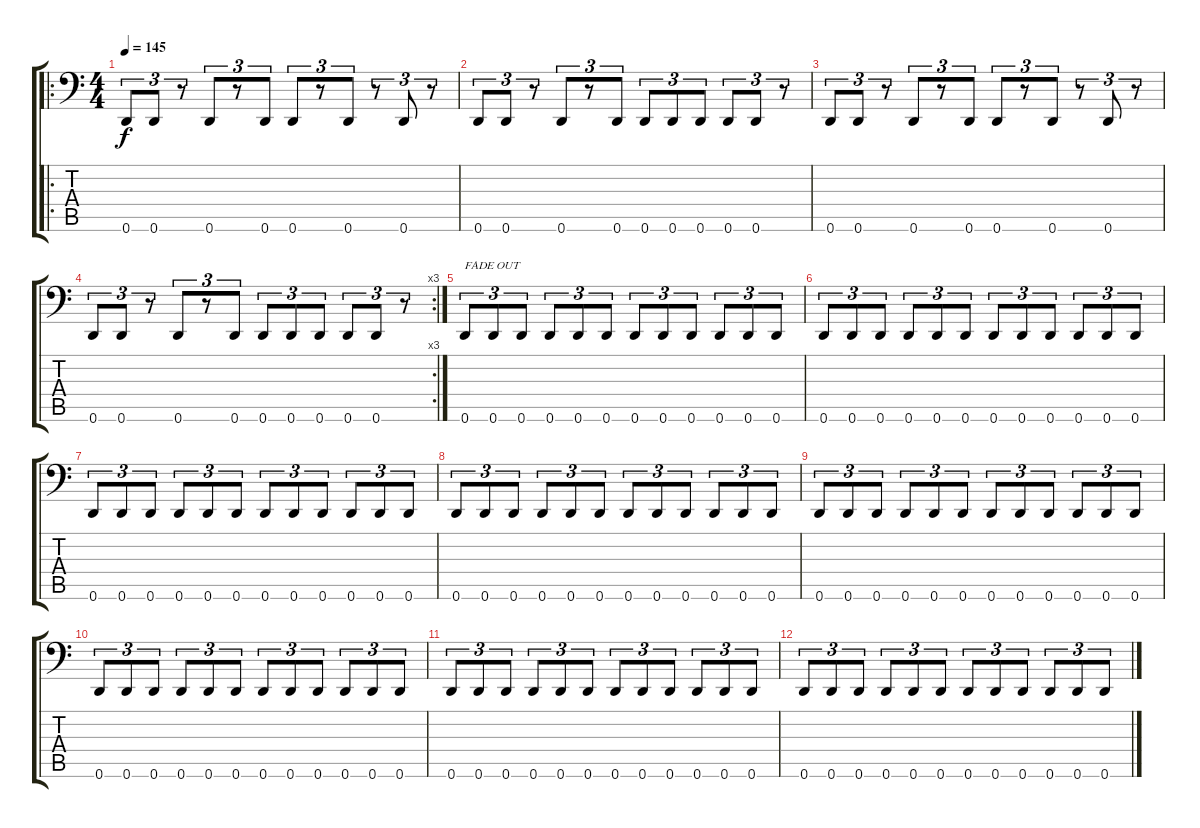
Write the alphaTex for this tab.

\track "" {instrument slapbass2}
\staff {score tabs}
\tuning (E3 B2 G2 D2 A1 D1) {hide}
\ro
\ts (4 4)
\tempo 145
\clef f4
\ks c
0.6.8{tu (3 2) dy f} 0.6.8{tu (3 2)} r.8{tu (3 2)} 0.6.8{tu (3 2)} r.8{tu (3 2)} 0.6.8{tu (3 2)} 0.6.8{tu (3 2)} r.8{tu (3 2)} 0.6.8{tu (3 2)} r.8{tu (3 2)} 0.6.8{tu (3 2)} r.8{tu (3 2)} |
0.6.8{tu (3 2)} 0.6.8{tu (3 2)} r.8{tu (3 2)} 0.6.8{tu (3 2)} r.8{tu (3 2)} 0.6.8{tu (3 2)} 0.6.8{tu (3 2)} 0.6.8{tu (3 2)} 0.6.8{tu (3 2)} 0.6.8{tu (3 2)} 0.6.8{tu (3 2)} r.8{tu (3 2)} |
0.6.8{tu (3 2)} 0.6.8{tu (3 2)} r.8{tu (3 2)} 0.6.8{tu (3 2)} r.8{tu (3 2)} 0.6.8{tu (3 2)} 0.6.8{tu (3 2)} r.8{tu (3 2)} 0.6.8{tu (3 2)} r.8{tu (3 2)} 0.6.8{tu (3 2)} r.8{tu (3 2)} |
\rc 3
0.6.8{tu (3 2)} 0.6.8{tu (3 2)} r.8{tu (3 2)} 0.6.8{tu (3 2)} r.8{tu (3 2)} 0.6.8{tu (3 2)} 0.6.8{tu (3 2)} 0.6.8{tu (3 2)} 0.6.8{tu (3 2)} 0.6.8{tu (3 2)} 0.6.8{tu (3 2)} r.8{tu (3 2)} |
0.6.8{tu (3 2) txt "FADE OUT"} 0.6.8{tu (3 2)} 0.6.8{tu (3 2)} 0.6.8{tu (3 2)} 0.6.8{tu (3 2)} 0.6.8{tu (3 2)} 0.6.8{tu (3 2)} 0.6.8{tu (3 2)} 0.6.8{tu (3 2)} 0.6.8{tu (3 2)} 0.6.8{tu (3 2)} 0.6.8{tu (3 2)} |
0.6.8{tu (3 2)} 0.6.8{tu (3 2)} 0.6.8{tu (3 2)} 0.6.8{tu (3 2)} 0.6.8{tu (3 2)} 0.6.8{tu (3 2)} 0.6.8{tu (3 2)} 0.6.8{tu (3 2)} 0.6.8{tu (3 2)} 0.6.8{tu (3 2)} 0.6.8{tu (3 2)} 0.6.8{tu (3 2)} |
0.6.8{tu (3 2)} 0.6.8{tu (3 2)} 0.6.8{tu (3 2)} 0.6.8{tu (3 2)} 0.6.8{tu (3 2)} 0.6.8{tu (3 2)} 0.6.8{tu (3 2)} 0.6.8{tu (3 2)} 0.6.8{tu (3 2)} 0.6.8{tu (3 2)} 0.6.8{tu (3 2)} 0.6.8{tu (3 2)} |
0.6.8{tu (3 2)} 0.6.8{tu (3 2)} 0.6.8{tu (3 2)} 0.6.8{tu (3 2)} 0.6.8{tu (3 2)} 0.6.8{tu (3 2)} 0.6.8{tu (3 2)} 0.6.8{tu (3 2)} 0.6.8{tu (3 2)} 0.6.8{tu (3 2)} 0.6.8{tu (3 2)} 0.6.8{tu (3 2)} |
0.6.8{tu (3 2)} 0.6.8{tu (3 2)} 0.6.8{tu (3 2)} 0.6.8{tu (3 2)} 0.6.8{tu (3 2)} 0.6.8{tu (3 2)} 0.6.8{tu (3 2)} 0.6.8{tu (3 2)} 0.6.8{tu (3 2)} 0.6.8{tu (3 2)} 0.6.8{tu (3 2)} 0.6.8{tu (3 2)} |
0.6.8{tu (3 2)} 0.6.8{tu (3 2)} 0.6.8{tu (3 2)} 0.6.8{tu (3 2)} 0.6.8{tu (3 2)} 0.6.8{tu (3 2)} 0.6.8{tu (3 2)} 0.6.8{tu (3 2)} 0.6.8{tu (3 2)} 0.6.8{tu (3 2)} 0.6.8{tu (3 2)} 0.6.8{tu (3 2)} |
0.6.8{tu (3 2)} 0.6.8{tu (3 2)} 0.6.8{tu (3 2)} 0.6.8{tu (3 2)} 0.6.8{tu (3 2)} 0.6.8{tu (3 2)} 0.6.8{tu (3 2)} 0.6.8{tu (3 2)} 0.6.8{tu (3 2)} 0.6.8{tu (3 2)} 0.6.8{tu (3 2)} 0.6.8{tu (3 2)} |
0.6.8{tu (3 2)} 0.6.8{tu (3 2)} 0.6.8{tu (3 2)} 0.6.8{tu (3 2)} 0.6.8{tu (3 2)} 0.6.8{tu (3 2)} 0.6.8{tu (3 2)} 0.6.8{tu (3 2)} 0.6.8{tu (3 2)} 0.6.8{tu (3 2)} 0.6.8{tu (3 2)} 0.6.8{tu (3 2)}
